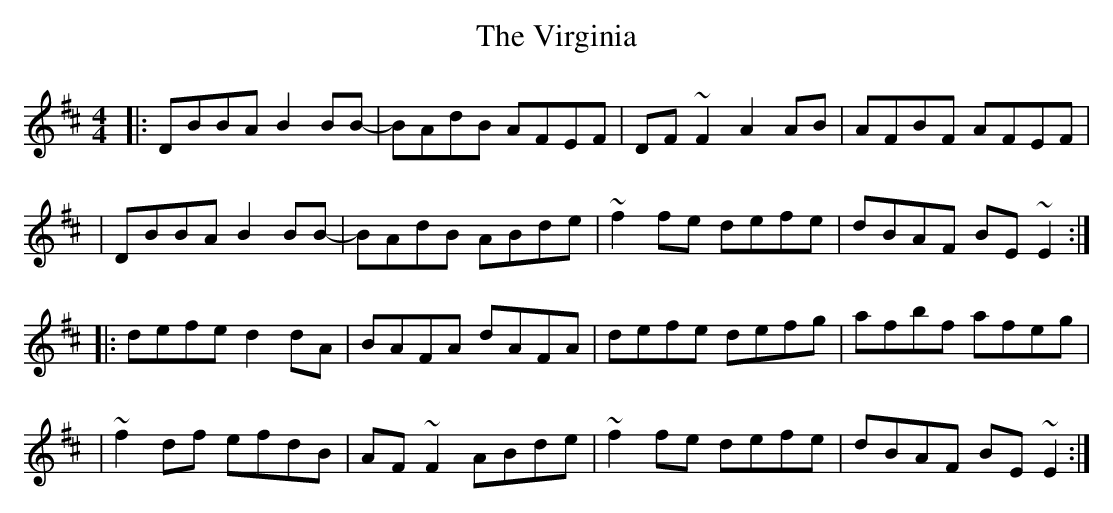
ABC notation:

X:1
T:The Virginia
M:4/4
L:1/8
K:D
|:DBBA B2BB-|BAdB AFEF|DF~F2 A2AB|AFBF AFEF|
|DBBA B2BB-|BAdB ABde|~f2fe defe|dBAF BE~E2:|
|:defe d2dA|BAFA dAFA|defe defg|afbf afeg|
|~f2df efdB|AF~F2 ABde|~f2fe defe|dBAF BE~E2:|
